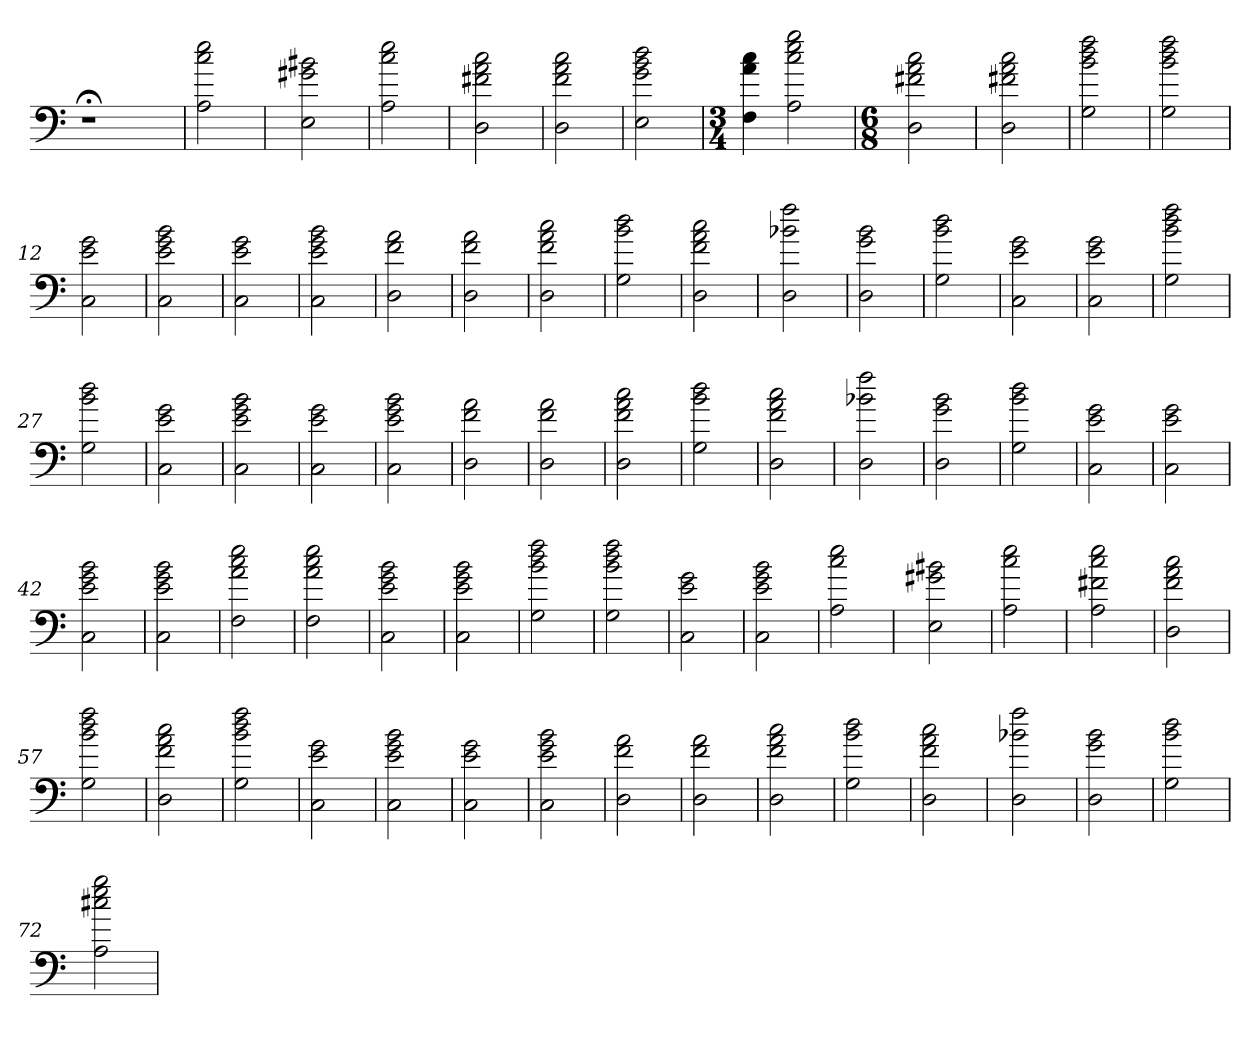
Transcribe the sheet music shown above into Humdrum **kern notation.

**kern
*part1
*staff1
=
1r;<
=1
2A 2cc 2ee
=2
2E 2g#X 2b#X
=3
2A 2cc 2ee
=4
2D 2f#X 2a 2cc
=5
2D 2f 2a 2cc
=6
2E 2g 2b 2dd
=7
*M3/4
4F 4a 4cc
2A 2cc 2ee 2gg
=8
*M6/8
2D 2f#X 2a 2cc
=9
2D 2f#X 2a 2cc
=10
2G 2b 2dd 2ff
=11
2G 2b 2dd 2ff
=12
2C 2e 2g
=13
2C 2e 2g 2b
=14
2C 2e 2g
=15
2C 2e 2g 2b
=16
2D 2f 2a
=17
2D 2f 2a
=18
2D 2f 2a 2cc
=19
2G 2b 2dd
=20
2D 2f 2a 2cc
=21
2D 2b-X 2ff
=22
2D 2g 2b
=23
2G 2b 2dd
=24
2C 2e 2g
=25
2C 2e 2g
=26
2G 2b 2dd 2ff
=27
2G 2b 2dd
=28
2C 2e 2g
=29
2C 2e 2g 2b
=30
2C 2e 2g
=31
2C 2e 2g 2b
=32
2D 2f 2a
=33
2D 2f 2a
=34
2D 2f 2a 2cc
=35
2G 2b 2dd
=36
2D 2f 2a 2cc
=37
2D 2b-X 2ff
=38
2D 2g 2b
=39
2G 2b 2dd
=40
2C 2e 2g
=41
2C 2e 2g
=42
2C 2e 2g 2b
=43
2C 2e 2g 2b
=44
2F 2a 2cc 2ee
=45
2F 2a 2cc 2ee
=46
2C 2e 2g 2b
=47
2C 2e 2g 2b
=48
2G 2b 2dd 2ff
=49
2G 2b 2dd 2ff
=50
2C 2e 2g
=51
2C 2e 2g 2b
=52
2A 2cc 2ee
=53
2E 2g#X 2b#X
=54
2A 2cc 2ee
=55
2A 2f#X 2cc 2ee
=56
2D 2f 2a 2cc
=57
2G 2b 2dd 2ff
=58
2D 2f 2a 2cc
=59
2G 2b 2dd 2ff
=60
2C 2e 2g
=61
2C 2e 2g 2b
=62
2C 2e 2g
=63
2C 2e 2g 2b
=64
2D 2f 2a
=65
2D 2f 2a
=66
2D 2f 2a 2cc
=67
2G 2b 2dd
=68
2D 2f 2a 2cc
=69
2D 2b-X 2ff
=70
2D 2g 2b
=71
2G 2b 2dd
=72
2A 2cc#X 2ee 2gg
=
*-
